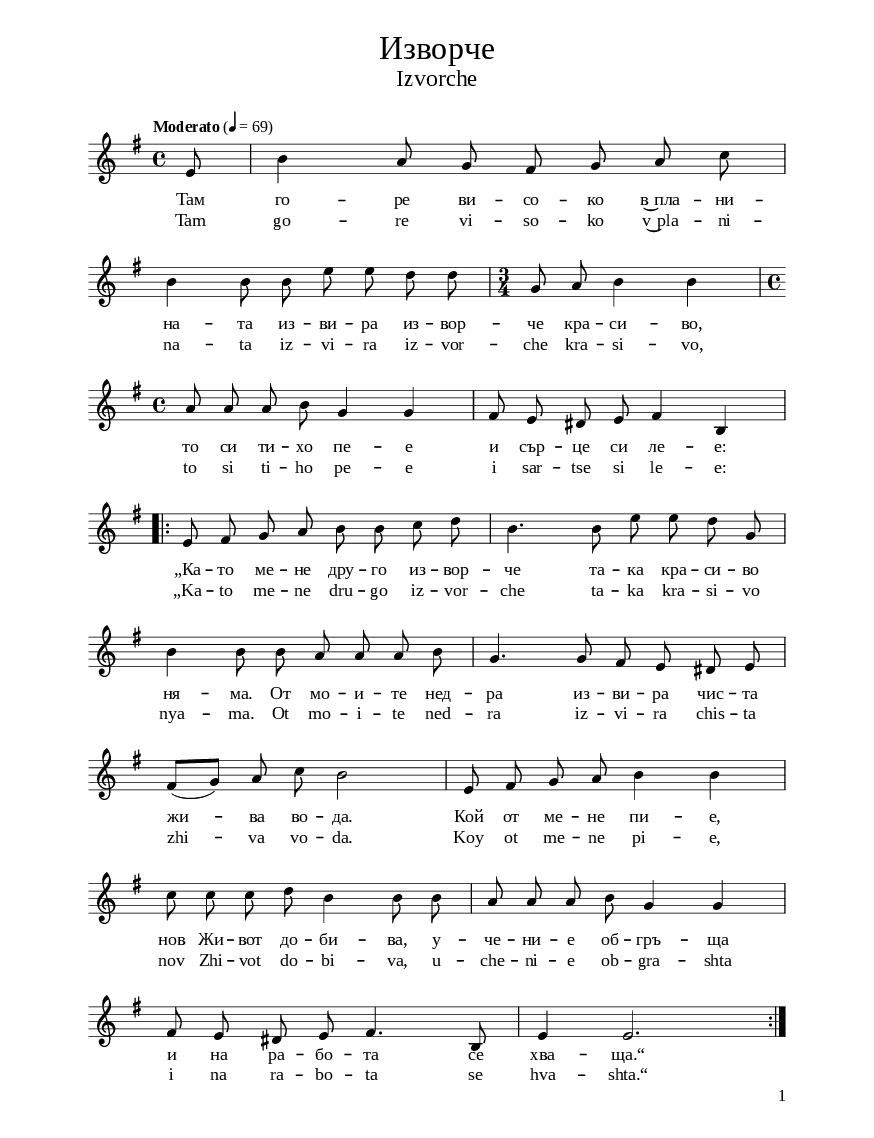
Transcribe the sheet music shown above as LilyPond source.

\version "2.20.0"

\paper {
  #(set-paper-size "a5")
}

\bookpart {
  \paper {
    print-all-headers = ##t
    print-page-number = ##t
    print-first-page-number = ##t

    % put page numbers on the bottom
    oddHeaderMarkup = \markup ""
    evenHeaderMarkup = \markup ""
    oddFooterMarkup = \markup
    \fill-line {
      ""
      \on-the-fly #print-page-number-check-first \fromproperty #'page:page-number-string
    }
    evenFooterMarkup = \markup
    \fill-line {
      \on-the-fly #print-page-number-check-first \fromproperty #'page:page-number-string
      ""
    }

    left-margin = 1.5\cm
    right-margin = 1.5\cm
    top-margin = 1.6\cm
    bottom-margin = 1.2\cm
    ragged-bottom = ##t % do not spread the staves to fill the whole vertical space

    % change lyrics and titles font (affects notes also)
    fonts =
    #(make-pango-font-tree
      "Times New Roman"
      "DejaVu Sans"
      "DejaVu Sans Mono"
      (/ (* staff-height pt) 3.6))

    % change distance between staves
    system-system-spacing =
    #'((basic-distance . 12)
       (minimum-distance . 6)
       (padding . 1)
       (stretchability . 12))
  }

  \header {
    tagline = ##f
  }

  \score{
    \layout {
      indent = 0.0\cm % remove first line indentation
      %ragged-last = ##t % do not spread last line to fill the whole space
      \context {
        \Score
        \omit BarNumber %remove bar numbers
      } % context

      \context {
        % change staff size
        \Staff
        fontSize = #+0 % affects notes size only
        \override StaffSymbol #'staff-space = #(magstep -3)
        \override StaffSymbol #'thickness = #0.5
        \override BarLine #'hair-thickness = #1
        %\override StaffSymbol #'ledger-line-thickness = #'(0 . 0)
      }

      \context {
        % adjust space between staff and lyrics and between the two lyric lines
        \Lyrics
        \override VerticalAxisGroup.nonstaff-relatedstaff-spacing = #'((basic-distance . 4.5))
        \override VerticalAxisGroup.nonstaff-nonstaff-spacing = #'((minimum-distance . 2))
      }
    } % layout

    \new Voice \absolute {
      \clef treble
      \key g \major
      \time 4/4
      \tempo \markup {
        % make tempo note smaller
        \concat {
          "Moderato " \normal-text { "(" }
          \teeny \general-align #Y #DOWN \note #"4" #0.8
          \normal-text { " = 69)" }
        }
      }
      \autoBeamOff
      \partial 8
      e'8 | % 2
      b'4  a'8  g'8  fis'8  g'8
      a'8 c''8 \break | % 3
      b'4 b'8 b'8 e''8
      e''8 d''8 d''8 | % 4
      \time 3/4  | % 4
      g'8  a'8 b'4 b'4 \break | % 5
      \time 4/4  | % 5
      a'8  a'8  a'8 b'8  g'4
      g'4 | % 6
      fis'8  e'8  dis'8  e'8  fis'4
      b4 \break | % 7
      \repeat volta 2 {
      e'8  fis'8  g'8  a'8 b'8
      b'8 c''8 d''8 | % 8
      b'4. b'8 e''8 e''8
      d''8  g'8 \break | % 9
      b'4 b'8 b'8  a'8  a'8
      a'8 b'8 |
      g'4.  g'8  fis'8  e'8  dis'8
      e'8 \break | % 11
      fis'8 ( [  g'8 ) ]  a'8 c''8
      b'2 | % 12
      e'8  fis'8  g'8  a'8 b'4
      b'4 \break | % 13
      c''8 c''8 c''8 d''8
      b'4 b'8 b'8 | % 14
      a'8  a'8  a'8 b'8  g'4
      g'4 \break | % 15
      fis'8  e'8  dis'8  e'8  fis'4.
      b8 | % 16
      e'4  e'2.
      }
    }

    \addlyrics {
      Там го -- ре ви -- со -- ко в~пла
      -- ни -- на -- та из -- ви -- ра из --
      вор -- че кра -- си -- во, то си
      ти -- хо пе -- е и сър -- це си
      ле -- е: „Ка -- то ме -- не дру --
      го из -- вор -- че та -- ка кра --
      си -- во ня -- ма. От мо -- и -- те
      нед -- ра из -- ви -- ра чис -- та
      жи -- ва во -- да. Кой от ме --
      не пи -- е, нов Жи -- вот до -- би
      -- ва, у -- че -- ни -- е об -- гръ --
      ща и на ра -- бо -- та се хва --
      ща.“}
      \addlyrics { Tam go -- re vi -- so -- ko v~pla
      -- ni -- na -- ta iz -- vi -- ra iz --
      vor -- che kra -- si -- vo, to si
      ti -- ho pe -- e i sar -- tse si
      le -- e: „Ka -- to me -- ne dru --
      go iz -- vor -- che ta -- ka kra --
      si -- vo nya -- ma. Ot mo -- i -- te
      ned -- ra iz -- vi -- ra chis -- ta
      zhi -- va vo -- da. Koy ot me --
      ne pi -- e, nov Zhi -- vot do -- bi
      -- va, u -- che -- ni -- e ob -- gra --
      shta i na ra -- bo -- ta se hva --
      shta.“}

      \header {
        title = \markup \column \normal-text \fontsize #2.5 {
          \center-align
          \line { Изворче}
          \vspace #-0.6
          \center-align
          \line \fontsize #-3 { Izvorche }
          \vspace #-0.8
          \center-align
          \line \fontsize #-3 { " " }
        }
      }

      \midi{}

    } % score

   

    % include foreign translation(s) of the song
      \version "2.20.0"

\markup \fill-line { \fontsize #6 "Das Quellchen" }
\markup \null
\markup \null
\markup \fontsize #+2.5 {
  \hspace #10
  \override #'(baseline-skip . 2)

  \column {
    \line { " " }


 \line { " "Dort oben, hoch im Gebirge,}

 \line { " "entspringt eine schöne Quelle;}

 \line { " "sie singt leise und gießt ihr Herz aus:}

 \line { " "Es gibt keine andere kleine, }

 \line { " "so schöne Quelle wie mich, }

 \line { " "Aus meinen Tiefen }

 \line { " "entspringt ein reines und belebendes Wasser.}

 \line { " "Wer von meinem Wasser trinkt, }

 \line { " "gewinnt das neue Leben,}

 \line { " "er umarmt die Lehre }

 \line { " "und macht sich an die Arbeit.}
  }
}


  } % bookpart
